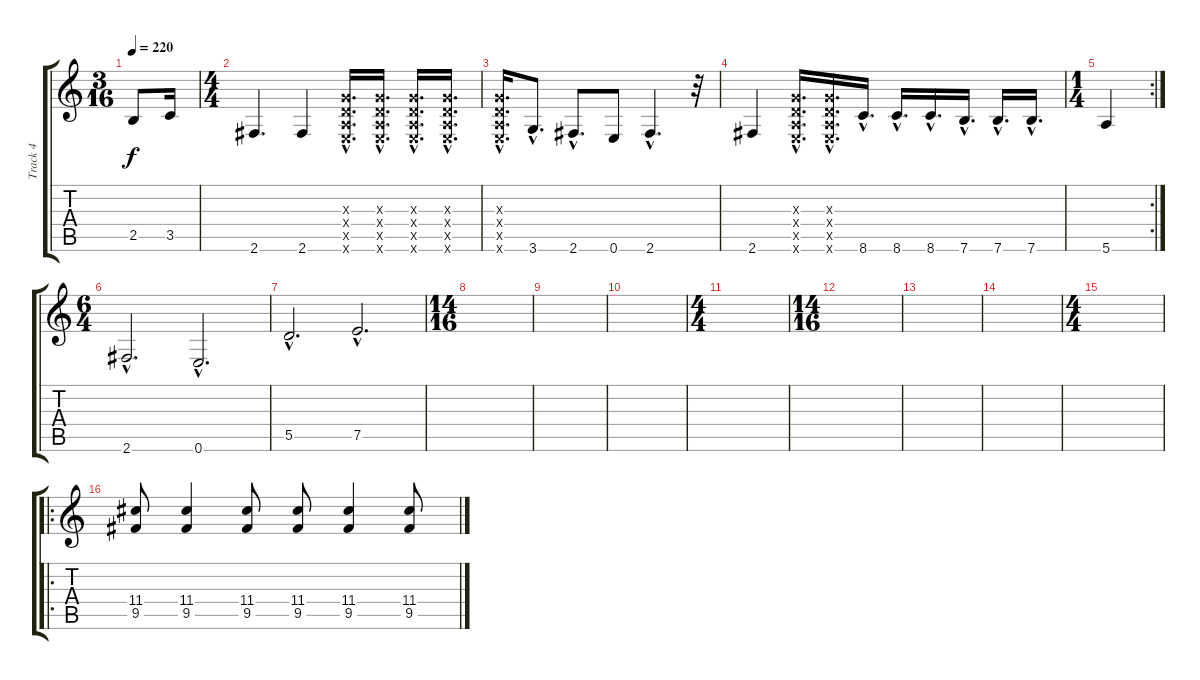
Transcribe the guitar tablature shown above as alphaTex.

\track ("Track 4" "Track 4") {instrument electricbasspick}
\staff {score tabs}
\tuning (E4 B3 G3 D3 A2 E2) {hide}
\ts (3 16)
\tempo 220
\clef g2
\ks c
2.5.8{dy f} 3.5.16 |
\ts (4 4)
2.6.4{d} 2.6.4 (0.3{hac x} 0.4{hac x} 0.5{hac x} 0.6{hac x}).16{d} (0.3{hac x} 0.4{hac x} 0.5{hac x} 0.6{hac x}).16{d} (0.3{hac x} 0.4{hac x} 0.5{hac x} 0.6{hac x}).16{d} (0.3{hac x} 0.4{hac x} 0.5{hac x} 0.6{hac x}).16{d} |
(0.3{hac x} 0.4{hac x} 0.5{hac x} 0.6{hac x}).16{d} 3.6{hac}.8{d} 2.6{hac}.8{d} 0.6.8 2.6{hac}.4{d} r.32 |
2.6.4 (0.3{hac x} 0.4{hac x} 0.5{hac x} 0.6{hac x}).16{d} (0.3{hac x} 0.4{hac x} 0.5{hac x} 0.6{hac x}).16{d} 8.6{hac}.16{d} 8.6{hac}.16{d} 8.6{hac}.16{d} 7.6{hac}.16{d} 7.6{hac}.16{d} 7.6{hac}.16{d} |
\rc 2
\ts (1 4)
5.6.4 |
\ts (6 4)
2.6{hac}.2{d} 0.6{hac}.2{d} |
5.5{hac}.2{d} 7.5{hac}.2{d} |
\ts (14 16)
|
|
|
\ts (4 4)
|
\ts (14 16)
|
|
|
\ts (4 4)
|
\ro
(11.4 9.5).8 (11.4 9.5).4 (11.4 9.5).8 (11.4 9.5).8 (11.4 9.5).4 (11.4 9.5).8
